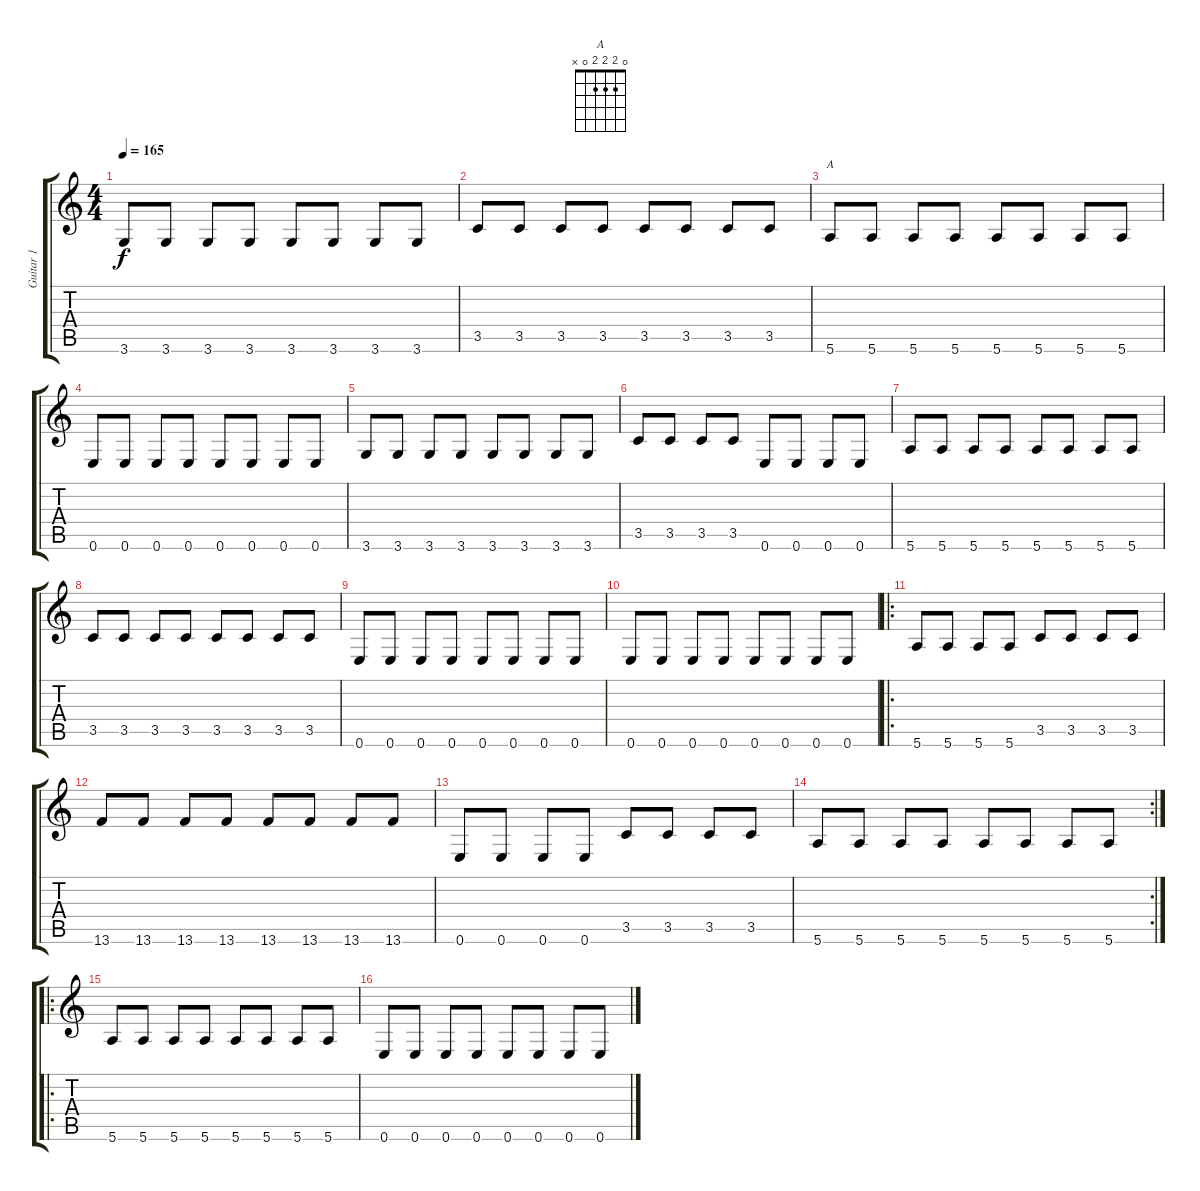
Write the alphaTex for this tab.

\track ("Guitar 1" "Guitar 1") {instrument distortionguitar}
\staff {score tabs}
\tuning (E4 B3 G3 D3 A2 E2) {hide}
\chord ("A" 0 2 2 2 0 x)
\ts (4 4)
\tempo 165
\clef g2
\ks c
3.6.8{dy f} 3.6.8 3.6.8 3.6.8 3.6.8 3.6.8 3.6.8 3.6.8 |
3.5.8 3.5.8 3.5.8 3.5.8 3.5.8 3.5.8 3.5.8 3.5.8 |
5.6.8{ch "A"} 5.6.8 5.6.8 5.6.8 5.6.8 5.6.8 5.6.8 5.6.8 |
0.6.8 0.6.8 0.6.8 0.6.8 0.6.8 0.6.8 0.6.8 0.6.8 |
3.6.8 3.6.8 3.6.8 3.6.8 3.6.8 3.6.8 3.6.8 3.6.8 |
3.5.8 3.5.8 3.5.8 3.5.8 0.6.8 0.6.8 0.6.8 0.6.8 |
5.6.8 5.6.8 5.6.8 5.6.8 5.6.8 5.6.8 5.6.8 5.6.8 |
3.5.8 3.5.8 3.5.8 3.5.8 3.5.8 3.5.8 3.5.8 3.5.8 |
0.6.8 0.6.8 0.6.8 0.6.8 0.6.8 0.6.8 0.6.8 0.6.8 |
0.6.8 0.6.8 0.6.8 0.6.8 0.6.8 0.6.8 0.6.8 0.6.8 |
\ro
5.6.8 5.6.8 5.6.8 5.6.8 3.5.8 3.5.8 3.5.8 3.5.8 |
13.6.8 13.6.8 13.6.8 13.6.8 13.6.8 13.6.8 13.6.8 13.6.8 |
0.6.8 0.6.8 0.6.8 0.6.8 3.5.8 3.5.8 3.5.8 3.5.8 |
\rc 2
5.6.8 5.6.8 5.6.8 5.6.8 5.6.8 5.6.8 5.6.8 5.6.8 |
\ro
5.6.8 5.6.8 5.6.8 5.6.8 5.6.8 5.6.8 5.6.8 5.6.8 |
0.6.8 0.6.8 0.6.8 0.6.8 0.6.8 0.6.8 0.6.8 0.6.8
